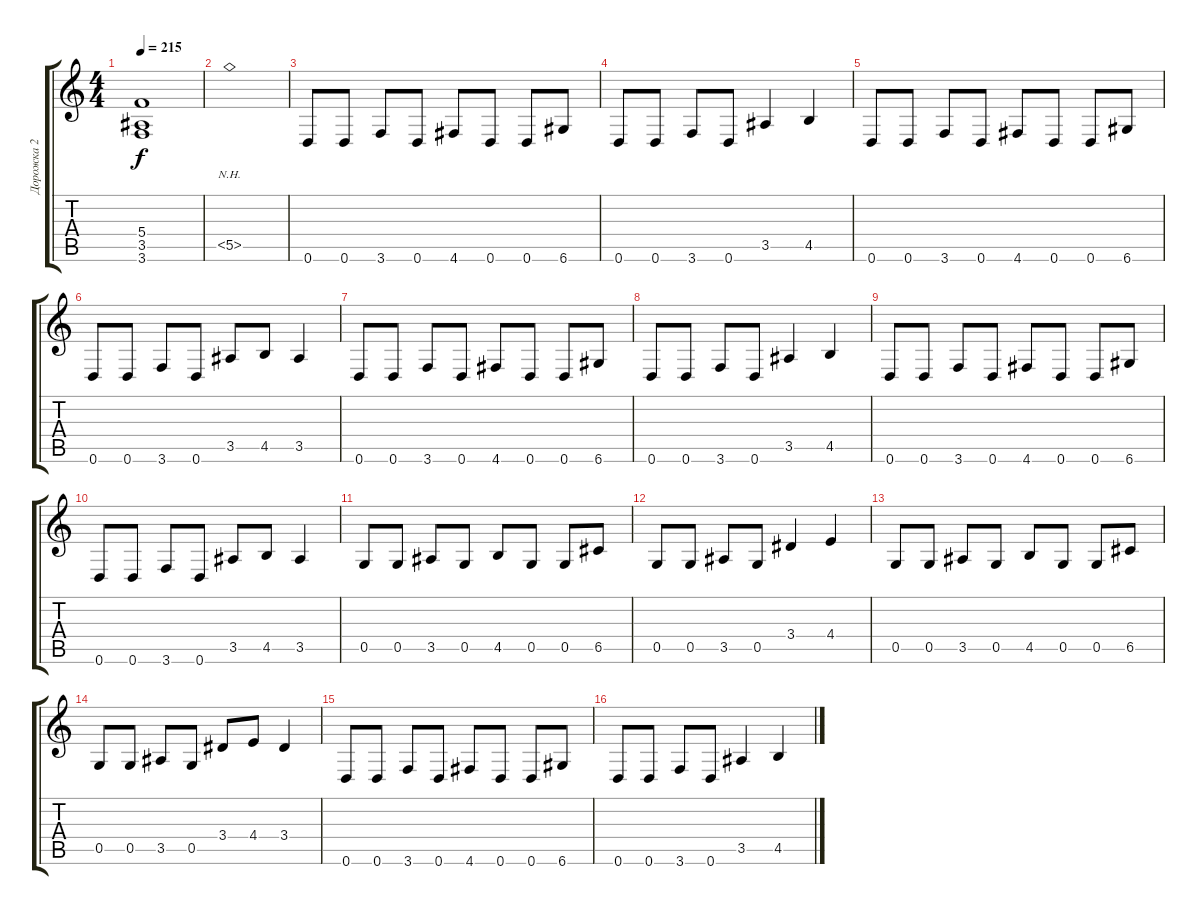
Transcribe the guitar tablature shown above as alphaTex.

\track ("Дорожка 2" "Дорожка 2") {instrument overdrivenguitar}
\staff {score tabs}
\tuning (D4 A3 F3 C3 G2 D2) {hide}
\ts (4 4)
\tempo 215
\clef g2
\ks c
(5.4 3.5 3.6).1{dy f} |
5.5{nh}.1 |
0.6.8 0.6.8 3.6.8 0.6.8 4.6.8 0.6.8 0.6.8 6.6.8 |
0.6.8 0.6.8 3.6.8 0.6.8 3.5.4 4.5.4 |
0.6.8 0.6.8 3.6.8 0.6.8 4.6.8 0.6.8 0.6.8 6.6.8 |
0.6.8 0.6.8 3.6.8 0.6.8 3.5.8 4.5.8 3.5.4 |
0.6.8 0.6.8 3.6.8 0.6.8 4.6.8 0.6.8 0.6.8 6.6.8 |
0.6.8 0.6.8 3.6.8 0.6.8 3.5.4 4.5.4 |
0.6.8 0.6.8 3.6.8 0.6.8 4.6.8 0.6.8 0.6.8 6.6.8 |
0.6.8 0.6.8 3.6.8 0.6.8 3.5.8 4.5.8 3.5.4 |
0.5.8 0.5.8 3.5.8 0.5.8 4.5.8 0.5.8 0.5.8 6.5.8 |
0.5.8 0.5.8 3.5.8 0.5.8 3.4.4 4.4.4 |
0.5.8 0.5.8 3.5.8 0.5.8 4.5.8 0.5.8 0.5.8 6.5.8 |
0.5.8 0.5.8 3.5.8 0.5.8 3.4.8 4.4.8 3.4.4 |
0.6.8 0.6.8 3.6.8 0.6.8 4.6.8 0.6.8 0.6.8 6.6.8 |
0.6.8 0.6.8 3.6.8 0.6.8 3.5.4 4.5.4
